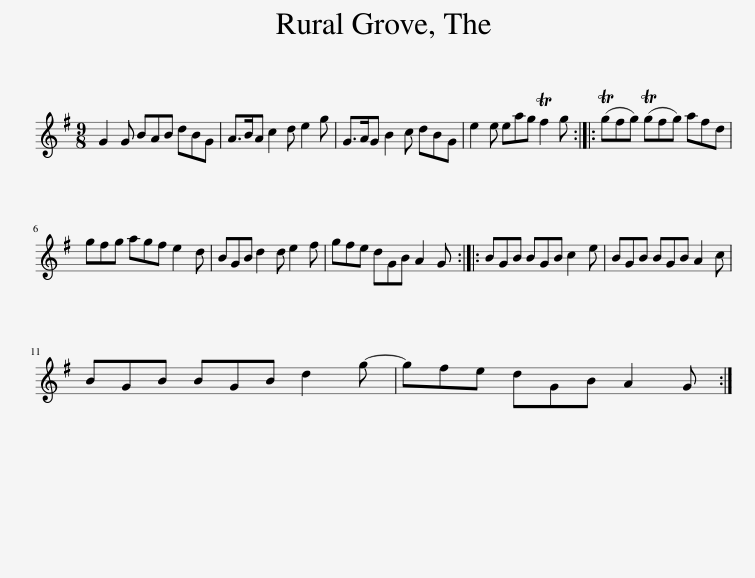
X:1
L:1/8
M:9/8
I:linebreak $
K:G
V:1 treble
V:1
 G2 G BAB dBG | A>BA c2 d e2 g | G>AG B2 c dBG | e2 e eag Tf2 g :: (Tgfg) (Tgfg) afd |$ %5
 gfg agf e2 d | BGB d2 d e2 f | gfe dGB A2 G :: BGB BGB c2 e | BGB BGB A2 c |$ %10
 BGB BGB d2 g- | gfe dGB A2 G :| %12
